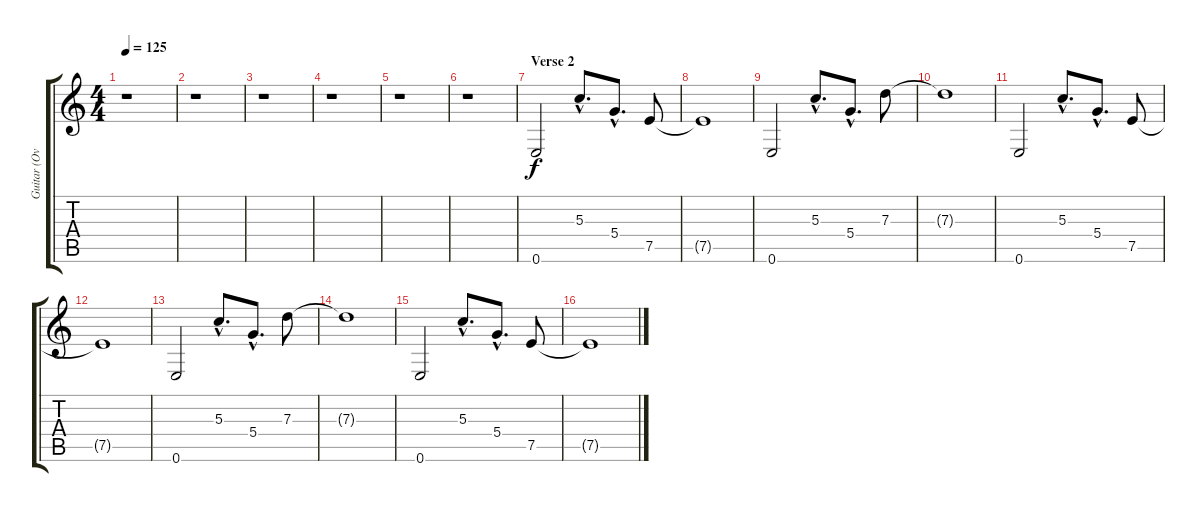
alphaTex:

\track ("Guitar (Overdub Harmonics)" "Guitar (Ov") {instrument guitarharmonics}
\staff {score tabs}
\tuning (E4 B3 G3 D3 A2 E2) {hide}
\ts (4 4)
\tempo 125
\clef g2
\ks c
r.1{dy f} |
r.1 |
r.1 |
r.1 |
r.1 |
r.1 |
\section ("" "Verse 2")
0.6.2 5.3{hac}.8{d} 5.4{hac}.8{d} 7.5.8 |
7.5{t}.1 |
0.6.2 5.3{hac}.8{d} 5.4{hac}.8{d} 7.3.8 |
7.3{t}.1 |
0.6.2 5.3{hac}.8{d} 5.4{hac}.8{d} 7.5.8 |
7.5{t}.1 |
0.6.2 5.3{hac}.8{d} 5.4{hac}.8{d} 7.3.8 |
7.3{t}.1 |
0.6.2 5.3{hac}.8{d} 5.4{hac}.8{d} 7.5.8 |
7.5{t}.1
